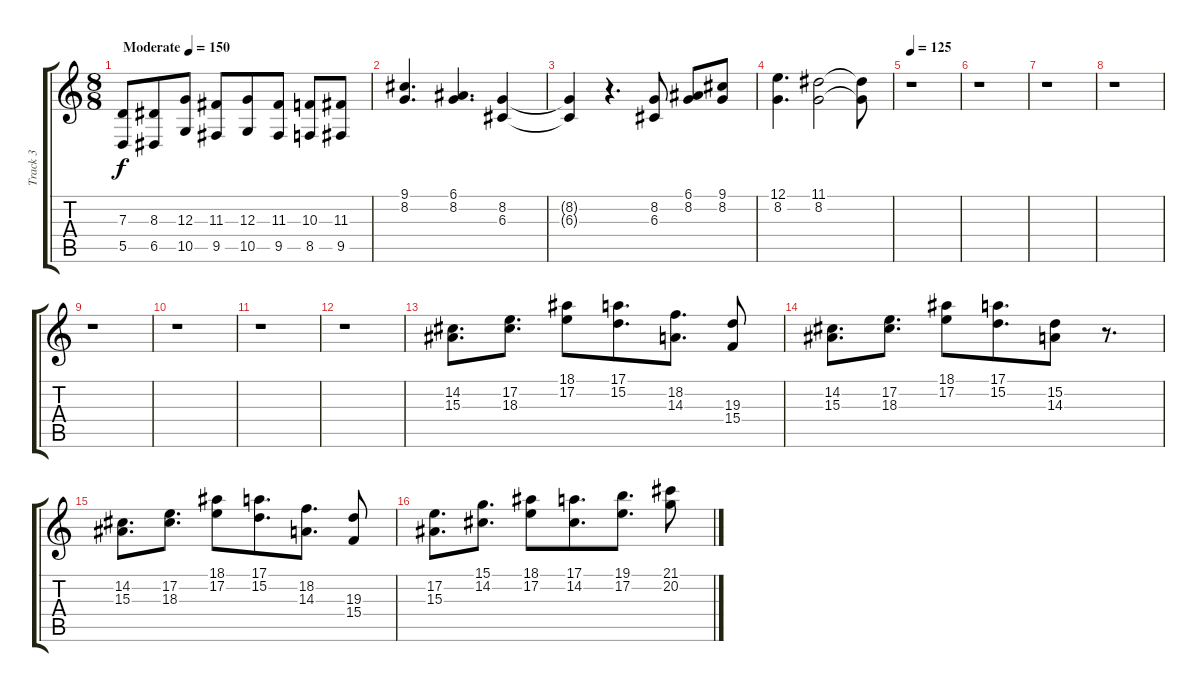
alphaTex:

\track ("Track 3" "Track 3") {instrument stringensemble2}
\staff {score tabs}
\tuning (E4 B3 G3 D3 A2 E2) {hide}
\ts (8 8)
\tempo (150 "Moderate")
\clef g2
\ks c
(7.3 5.5).8{dy f instrument stringensemble2} (8.3 6.5).8 (12.3 10.5).8 (11.3 9.5).8 (12.3 10.5).8 (11.3 9.5).8 (10.3 8.5).8 (11.3 9.5).8 |
(9.1 8.2).4{d} (6.1 8.2).4{d} (8.2 6.3).4 |
(8.2{t} 6.3{t}).4 r.4{d} (8.2 6.3).8 (6.1 8.2).8 (9.1 8.2).8 |
(12.1 8.2).4{d} (11.1 8.2).2 (11.1{t} 8.2{t}).8 |
\tempo 125
r.1 |
r.1 |
r.1 |
r.1 |
r.1 |
r.1 |
r.1 |
r.1 |
(14.2 15.3).8{d} (17.2 18.3).8{d} (18.1 17.2).8 (17.1 15.2).8{d} (18.2 14.3).8{d} (19.3 15.4).8 |
(14.2 15.3).8{d} (17.2 18.3).8{d} (18.1 17.2).8 (17.1 15.2).8{d} (15.2 14.3).8 r.8{d} |
(14.2 15.3).8{d} (17.2 18.3).8{d} (18.1 17.2).8 (17.1 15.2).8{d} (18.2 14.3).8{d} (19.3 15.4).8 |
(17.2 15.3).8{d} (15.1 14.2).8{d} (18.1 17.2).8 (17.1 14.2).8{d} (19.1 17.2).8{d} (21.1 20.2).8
